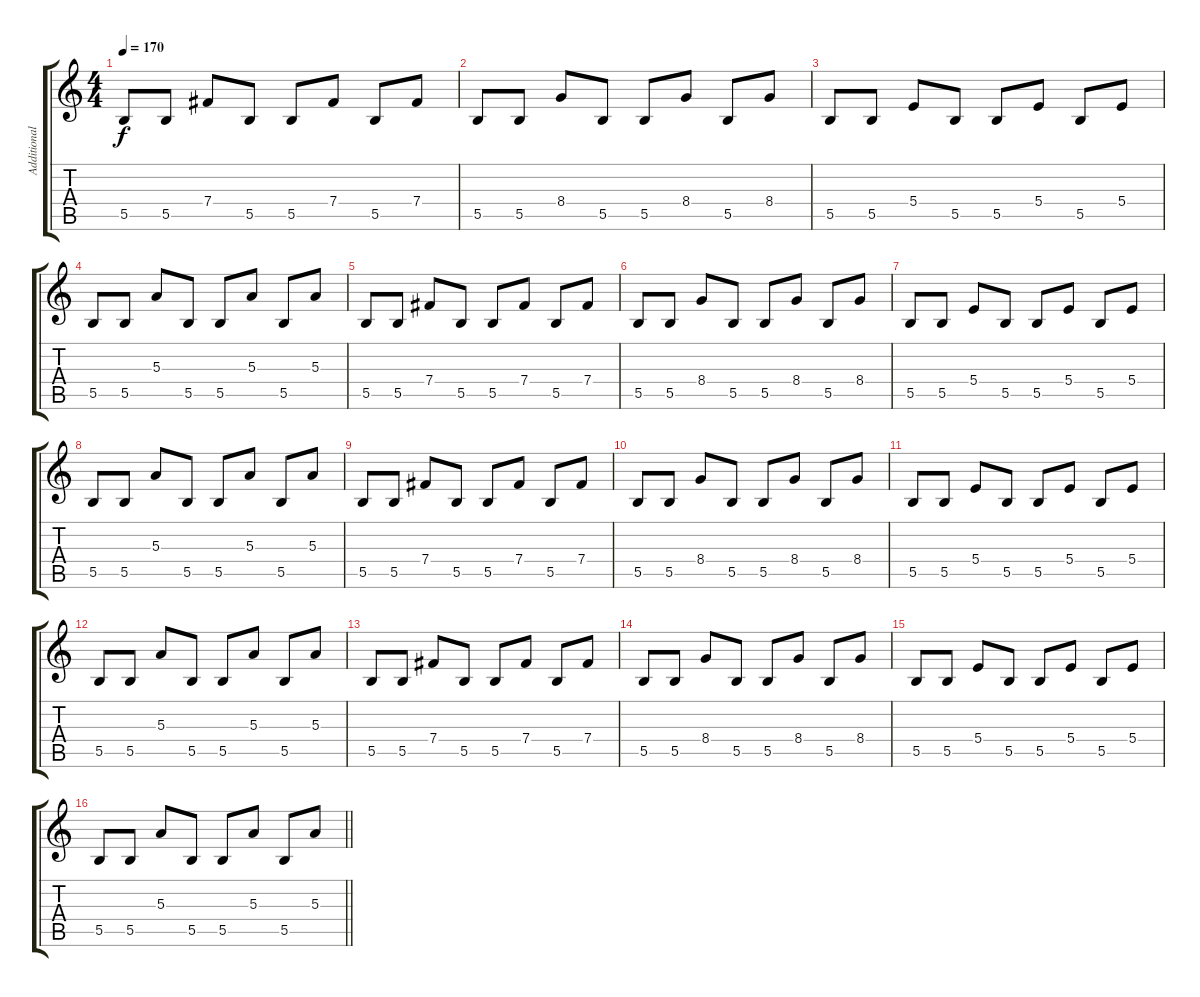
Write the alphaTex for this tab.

\track ("Additional Guitar" "Additional") {instrument electricguitarjazz}
\staff {score tabs}
\tuning (Db4 Ab3 E3 B2 Gb2 B1) {hide}
\ts (4 4)
\tempo 170
\clef g2
\ks c
5.5.8{dy f} 5.5.8 7.4.8 5.5.8 5.5.8 7.4.8 5.5.8 7.4.8 |
5.5.8 5.5.8 8.4.8 5.5.8 5.5.8 8.4.8 5.5.8 8.4.8 |
5.5.8 5.5.8 5.4.8 5.5.8 5.5.8 5.4.8 5.5.8 5.4.8 |
5.5.8 5.5.8 5.3.8 5.5.8 5.5.8 5.3.8 5.5.8 5.3.8 |
5.5.8 5.5.8 7.4.8 5.5.8 5.5.8 7.4.8 5.5.8 7.4.8 |
5.5.8 5.5.8 8.4.8 5.5.8 5.5.8 8.4.8 5.5.8 8.4.8 |
5.5.8 5.5.8 5.4.8 5.5.8 5.5.8 5.4.8 5.5.8 5.4.8 |
5.5.8 5.5.8 5.3.8 5.5.8 5.5.8 5.3.8 5.5.8 5.3.8 |
5.5.8 5.5.8 7.4.8 5.5.8 5.5.8 7.4.8 5.5.8 7.4.8 |
5.5.8 5.5.8 8.4.8 5.5.8 5.5.8 8.4.8 5.5.8 8.4.8 |
5.5.8 5.5.8 5.4.8 5.5.8 5.5.8 5.4.8 5.5.8 5.4.8 |
5.5.8 5.5.8 5.3.8 5.5.8 5.5.8 5.3.8 5.5.8 5.3.8 |
5.5.8 5.5.8 7.4.8 5.5.8 5.5.8 7.4.8 5.5.8 7.4.8 |
5.5.8 5.5.8 8.4.8 5.5.8 5.5.8 8.4.8 5.5.8 8.4.8 |
5.5.8 5.5.8 5.4.8 5.5.8 5.5.8 5.4.8 5.5.8 5.4.8 |
\barLineRight lightlight
5.5.8 5.5.8 5.3.8 5.5.8 5.5.8 5.3.8 5.5.8 5.3.8
